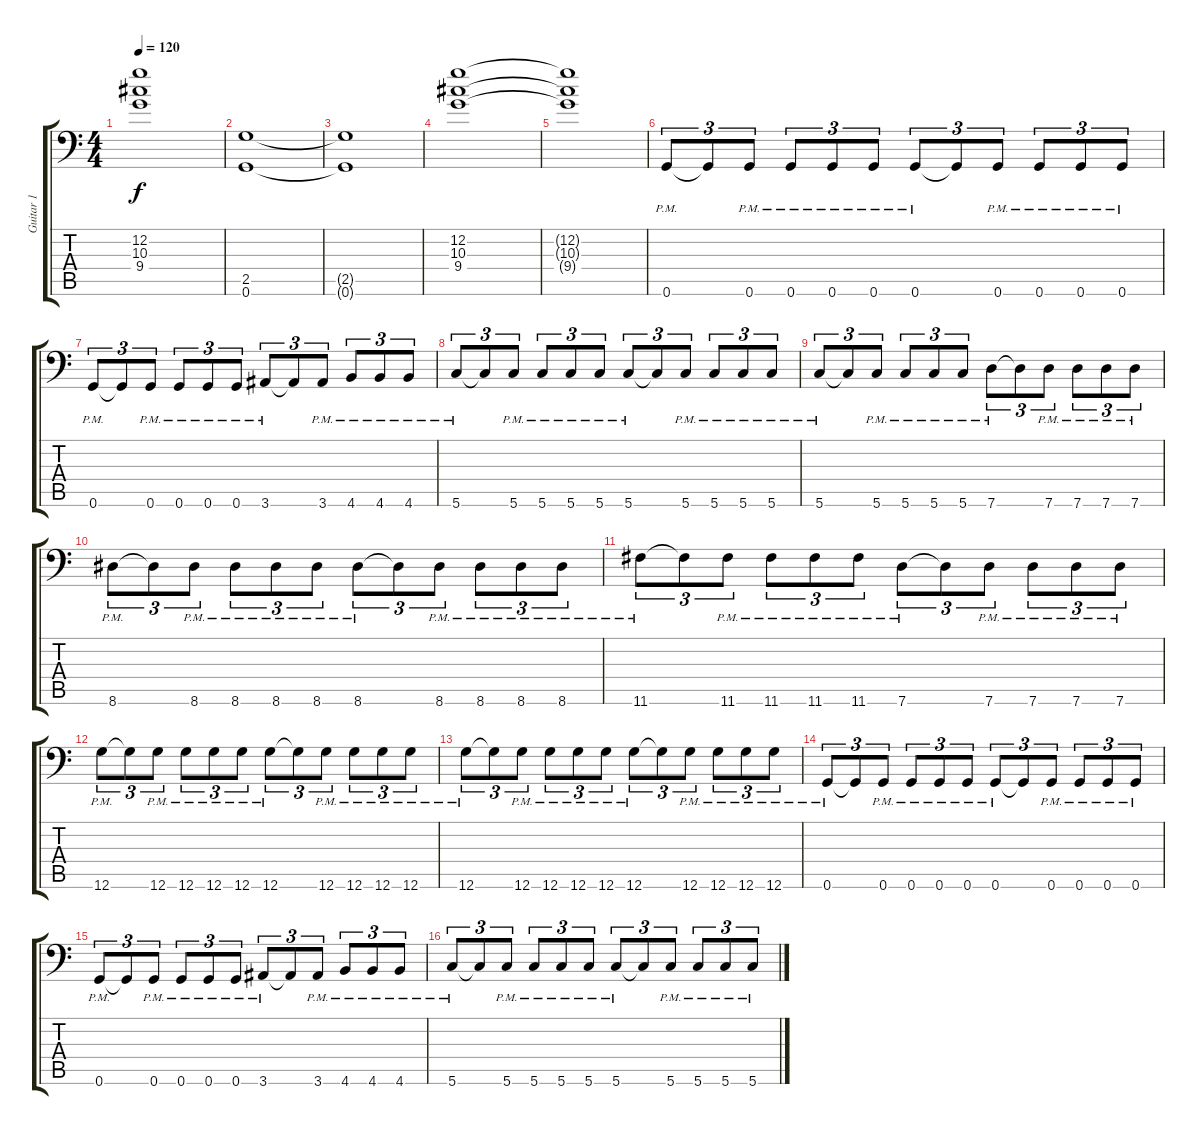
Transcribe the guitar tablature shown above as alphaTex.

\track ("Guitar 1" "Guitar 1") {instrument distortionguitar}
\staff {score tabs}
\tuning (C4 G3 Eb3 Bb2 F2 G1) {hide}
\ts (4 4)
\tempo 120
\clef f4
\ks c
(12.2{t} 10.3{t} 9.4{t}).1{dy f} |
(2.5 0.6).1 |
(2.5{t} 0.6{t}).1 |
(12.2 10.3 9.4).1 |
(12.2{t} 10.3{t} 9.4{t}).1 |
0.6{pm}.8{tu (3 2)} 0.6{t}.8{tu (3 2)} 0.6{pm}.8{tu (3 2)} 0.6{pm}.8{tu (3 2)} 0.6{pm}.8{tu (3 2)} 0.6{pm}.8{tu (3 2)} 0.6{pm}.8{tu (3 2)} 0.6{t}.8{tu (3 2)} 0.6{pm}.8{tu (3 2)} 0.6{pm}.8{tu (3 2)} 0.6{pm}.8{tu (3 2)} 0.6{pm}.8{tu (3 2)} |
0.6{pm}.8{tu (3 2)} 0.6{t}.8{tu (3 2)} 0.6{pm}.8{tu (3 2)} 0.6{pm}.8{tu (3 2)} 0.6{pm}.8{tu (3 2)} 0.6{pm}.8{tu (3 2)} 3.6{pm}.8{tu (3 2)} 3.6{t}.8{tu (3 2)} 3.6{pm}.8{tu (3 2)} 4.6{pm}.8{tu (3 2)} 4.6{pm}.8{tu (3 2)} 4.6{pm}.8{tu (3 2)} |
5.6{pm}.8{tu (3 2)} 5.6{t}.8{tu (3 2)} 5.6{pm}.8{tu (3 2)} 5.6{pm}.8{tu (3 2)} 5.6{pm}.8{tu (3 2)} 5.6{pm}.8{tu (3 2)} 5.6{pm}.8{tu (3 2)} 5.6{t}.8{tu (3 2)} 5.6{pm}.8{tu (3 2)} 5.6{pm}.8{tu (3 2)} 5.6{pm}.8{tu (3 2)} 5.6{pm}.8{tu (3 2)} |
5.6{pm}.8{tu (3 2)} 5.6{t}.8{tu (3 2)} 5.6{pm}.8{tu (3 2)} 5.6{pm}.8{tu (3 2)} 5.6{pm}.8{tu (3 2)} 5.6{pm}.8{tu (3 2)} 7.6{pm}.8{tu (3 2)} 7.6{t}.8{tu (3 2)} 7.6{pm}.8{tu (3 2)} 7.6{pm}.8{tu (3 2)} 7.6{pm}.8{tu (3 2)} 7.6{pm}.8{tu (3 2)} |
8.6{pm}.8{tu (3 2)} 8.6{t}.8{tu (3 2)} 8.6{pm}.8{tu (3 2)} 8.6{pm}.8{tu (3 2)} 8.6{pm}.8{tu (3 2)} 8.6{pm}.8{tu (3 2)} 8.6{pm}.8{tu (3 2)} 8.6{t}.8{tu (3 2)} 8.6{pm}.8{tu (3 2)} 8.6{pm}.8{tu (3 2)} 8.6{pm}.8{tu (3 2)} 8.6{pm}.8{tu (3 2)} |
11.6{pm}.8{tu (3 2)} 11.6{t}.8{tu (3 2)} 11.6{pm}.8{tu (3 2)} 11.6{pm}.8{tu (3 2)} 11.6{pm}.8{tu (3 2)} 11.6{pm}.8{tu (3 2)} 7.6{pm}.8{tu (3 2)} 7.6{t}.8{tu (3 2)} 7.6{pm}.8{tu (3 2)} 7.6{pm}.8{tu (3 2)} 7.6{pm}.8{tu (3 2)} 7.6{pm}.8{tu (3 2)} |
12.6{pm}.8{tu (3 2)} 12.6{t}.8{tu (3 2)} 12.6{pm}.8{tu (3 2)} 12.6{pm}.8{tu (3 2)} 12.6{pm}.8{tu (3 2)} 12.6{pm}.8{tu (3 2)} 12.6{pm}.8{tu (3 2)} 12.6{t}.8{tu (3 2)} 12.6{pm}.8{tu (3 2)} 12.6{pm}.8{tu (3 2)} 12.6{pm}.8{tu (3 2)} 12.6{pm}.8{tu (3 2)} |
12.6{pm}.8{tu (3 2)} 12.6{t}.8{tu (3 2)} 12.6{pm}.8{tu (3 2)} 12.6{pm}.8{tu (3 2)} 12.6{pm}.8{tu (3 2)} 12.6{pm}.8{tu (3 2)} 12.6{pm}.8{tu (3 2)} 12.6{t}.8{tu (3 2)} 12.6{pm}.8{tu (3 2)} 12.6{pm}.8{tu (3 2)} 12.6{pm}.8{tu (3 2)} 12.6{pm}.8{tu (3 2)} |
0.6{pm}.8{tu (3 2)} 0.6{t}.8{tu (3 2)} 0.6{pm}.8{tu (3 2)} 0.6{pm}.8{tu (3 2)} 0.6{pm}.8{tu (3 2)} 0.6{pm}.8{tu (3 2)} 0.6{pm}.8{tu (3 2)} 0.6{t}.8{tu (3 2)} 0.6{pm}.8{tu (3 2)} 0.6{pm}.8{tu (3 2)} 0.6{pm}.8{tu (3 2)} 0.6{pm}.8{tu (3 2)} |
0.6{pm}.8{tu (3 2)} 0.6{t}.8{tu (3 2)} 0.6{pm}.8{tu (3 2)} 0.6{pm}.8{tu (3 2)} 0.6{pm}.8{tu (3 2)} 0.6{pm}.8{tu (3 2)} 3.6{pm}.8{tu (3 2)} 3.6{t}.8{tu (3 2)} 3.6{pm}.8{tu (3 2)} 4.6{pm}.8{tu (3 2)} 4.6{pm}.8{tu (3 2)} 4.6{pm}.8{tu (3 2)} |
5.6{pm}.8{tu (3 2)} 5.6{t}.8{tu (3 2)} 5.6{pm}.8{tu (3 2)} 5.6{pm}.8{tu (3 2)} 5.6{pm}.8{tu (3 2)} 5.6{pm}.8{tu (3 2)} 5.6{pm}.8{tu (3 2)} 5.6{t}.8{tu (3 2)} 5.6{pm}.8{tu (3 2)} 5.6{pm}.8{tu (3 2)} 5.6{pm}.8{tu (3 2)} 5.6{pm}.8{tu (3 2)}
